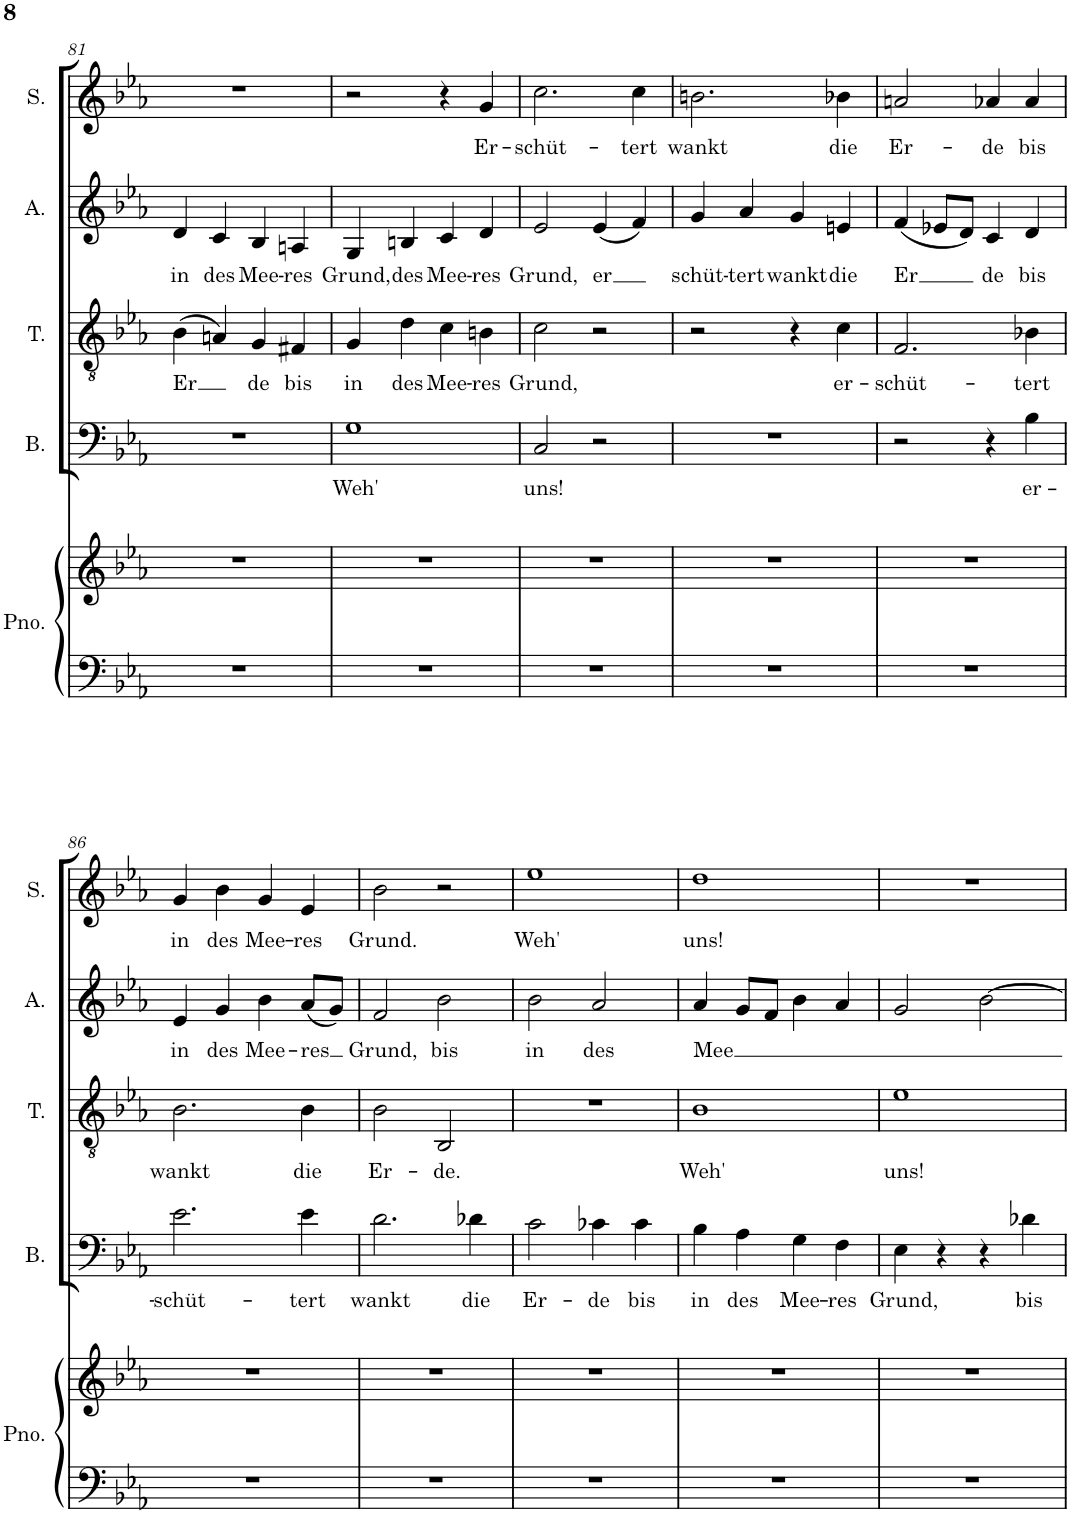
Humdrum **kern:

**kern	**kern	**kern	**text	**kern	**text	**kern	**text	**kern	**text
*part5	*part5	*part4	*part4	*part3	*part3	*part2	*part2	*part1	*part1
*staff6	*staff5	*staff4	*staff4	*staff3	*staff3	*staff2	*staff2	*staff1	*staff1
*I"Piano	*	*I"Bass	*	*I"Tenor	*	*I"Alto	*	*I"Soprano	*
*I'Pno.	*	*I'B.	*	*I'T.	*	*I'A.	*	*I'S.	*
!!LO:PB:g=z
*clefF4	*clefG2	*clefF4	*	*clefGv2	*	*clefG2	*	*clefG2	*
*k[b-e-a-]	*k[b-e-a-]	*k[b-e-a-]	*	*k[b-e-a-]	*	*k[b-e-a-]	*	*k[b-e-a-]	*
*M4/4	*M4/4	*M4/4	*	*M4/4	*	*M4/4	*	*M4/4	*
*met(c)	*met(c)	*met(c)	*	*met(c)	*	*met(c)	*	*met(c)	*
=81	=81	=81	=81	=81	=81	=81	=81	=81	=81
!	!	!	!	!	!LO:LY:b	!	!LO:LY:b	!	!
1r	1r	1r	.	(4B-\	Er	4d/	in	1r	.
!	!	!	!	!	!	!	!LO:LY:b	!	!
.	.	.	.	4An/)	.	4c/	des	.	.
!	!	!	!	!	!LO:LY:b	!	!LO:LY:b	!	!
.	.	.	.	4G/	de	4B-/	Mee-	.	.
!	!	!	!	!	!LO:LY:b	!	!LO:LY:b	!	!
.	.	.	.	4F#X/	bis	4An/	-res	.	.
=82	=82	=82	=82	=82	=82	=82	=82	=82	=82
!	!	!	!LO:LY:b	!	!LO:LY:b	!	!LO:LY:b	!	!
1r	1r	1G	Weh'	4G/	in	4G/	Grund,	2r	.
!	!	!	!	!	!LO:LY:b	!	!LO:LY:b	!	!
.	.	.	.	4d\	des	4Bn/	des	.	.
!	!	!	!	!	!LO:LY:b	!	!LO:LY:b	!	!
.	.	.	.	4c\	Mee-	4c/	Mee-	4r	.
!	!	!	!	!	!LO:LY:b	!	!LO:LY:b	!	!LO:LY:b
.	.	.	.	4Bn\	-res	4d/	-res	4g/	Er-
=83	=83	=83	=83	=83	=83	=83	=83	=83	=83
!	!	!	!LO:LY:b	!	!LO:LY:b	!	!LO:LY:b	!	!LO:LY:b
1r	1r	2C/	uns!	2c\	Grund,	2e-/	Grund,	2.cc\	-schüt-
!	!	!	!	!	!	!	!LO:LY:b	!	!
.	.	2r	.	2r	.	(4e-/	er	.	.
!	!	!	!	!	!	!	!	!	!LO:LY:b
.	.	.	.	.	.	4f/)	.	4cc\	-tert
=84	=84	=84	=84	=84	=84	=84	=84	=84	=84
!	!	!	!	!	!	!	!LO:LY:b	!	!LO:LY:b
1r	1r	1r	.	2r	.	4g/	schüt-	2.bn\	wankt
!	!	!	!	!	!	!	!LO:LY:b	!	!
.	.	.	.	.	.	4a-/	-tert	.	.
!	!	!	!	!	!	!	!LO:LY:b	!	!
.	.	.	.	4r	.	4g/	wankt	.	.
!	!	!	!	!	!LO:LY:b	!	!LO:LY:b	!	!LO:LY:b
.	.	.	.	4c\	er-	4en/	die	4b-X\	die
=85	=85	=85	=85	=85	=85	=85	=85	=85	=85
!	!	!	!	!	!LO:LY:b	!	!LO:LY:b	!	!LO:LY:b
1r	1r	2r	.	2.F/	-schüt-	(4f/	Er	2an/	Er-
.	.	.	.	.	.	8e-X/L	.	.	.
.	.	.	.	.	.	8d/J)	.	.	.
!	!	!	!	!	!	!	!LO:LY:b	!	!LO:LY:b
.	.	4r	.	.	.	4c/	de	4a-X/	-de
!	!	!	!LO:LY:b	!	!LO:LY:b	!	!LO:LY:b	!	!LO:LY:b
.	.	4B-\	er-	4B-X\	-tert	4d/	bis	4a-/	bis
!!LO:LB:g=z
=86	=86	=86	=86	=86	=86	=86	=86	=86	=86
!	!	!	!LO:LY:b	!	!LO:LY:b	!	!LO:LY:b	!	!LO:LY:b
1r	1r	2.e-\	-schüt-	2.B-\	wankt	4e-/	in	4g/	in
!	!	!	!	!	!	!	!LO:LY:b	!	!LO:LY:b
.	.	.	.	.	.	4g/	des	4b-\	des
!	!	!	!	!	!	!	!LO:LY:b	!	!LO:LY:b
.	.	.	.	.	.	4b-\	Mee-	4g/	Mee-
!	!	!	!LO:LY:b	!	!LO:LY:b	!	!LO:LY:b	!	!LO:LY:b
.	.	4e-\	-tert	4B-\	die	(8a-/L	-res	4e-/	-res
.	.	.	.	.	.	8g/J)	.	.	.
=87	=87	=87	=87	=87	=87	=87	=87	=87	=87
!	!	!	!LO:LY:b	!	!LO:LY:b	!	!LO:LY:b	!	!LO:LY:b
1r	1r	2.d\	wankt	2B-\	Er-	2f/	Grund,	2b-\	Grund.
!	!	!	!	!	!LO:LY:b	!	!LO:LY:b	!	!
.	.	.	.	2BB-/	-de.	2b-\	bis	2r	.
!	!	!	!LO:LY:b	!	!	!	!	!	!
.	.	4d-X\	die	.	.	.	.	.	.
=88	=88	=88	=88	=88	=88	=88	=88	=88	=88
!	!	!	!LO:LY:b	!	!	!	!LO:LY:b	!	!LO:LY:b
1r	1r	2c\	Er-	1r	.	2b-\	in	1ee-	Weh'
!	!	!	!LO:LY:b	!	!	!	!LO:LY:b	!	!
.	.	4c-X\	-de	.	.	2a-/	des	.	.
!	!	!	!LO:LY:b	!	!	!	!	!	!
.	.	4c-\	bis	.	.	.	.	.	.
=89	=89	=89	=89	=89	=89	=89	=89	=89	=89
!	!	!	!LO:LY:b	!	!LO:LY:b	!	!LO:LY:b	!	!LO:LY:b
1r	1r	4B-\	in	1B-	Weh'	4a-/	Mee	1dd	uns!
!	!	!	!LO:LY:b	!	!	!	!	!	!
.	.	4A-\	des	.	.	8g/L	.	.	.
.	.	.	.	.	.	8f/J	.	.	.
!	!	!	!LO:LY:b	!	!	!	!	!	!
.	.	4G\	Mee-	.	.	4b-\	.	.	.
!	!	!	!LO:LY:b	!	!	!	!	!	!
.	.	4F\	-res	.	.	4a-/	.	.	.
=90	=90	=90	=90	=90	=90	=90	=90	=90	=90
!	!	!	!LO:LY:b	!	!LO:LY:b	!	!	!	!
1r	1r	4E-\	Grund,	1e-	uns!	2g/	.	1r	.
.	.	4r	.	.	.	.	.	.	.
.	.	4r	.	.	.	[2b-\	.	.	.
!	!	!	!LO:LY:b	!	!	!	!	!	!
.	.	4d-X\	bis	.	.	.	.	.	.
=	=	=	=	=	=	=	=	=	=
*-	*-	*-	*-	*-	*-	*-	*-	*-	*-
